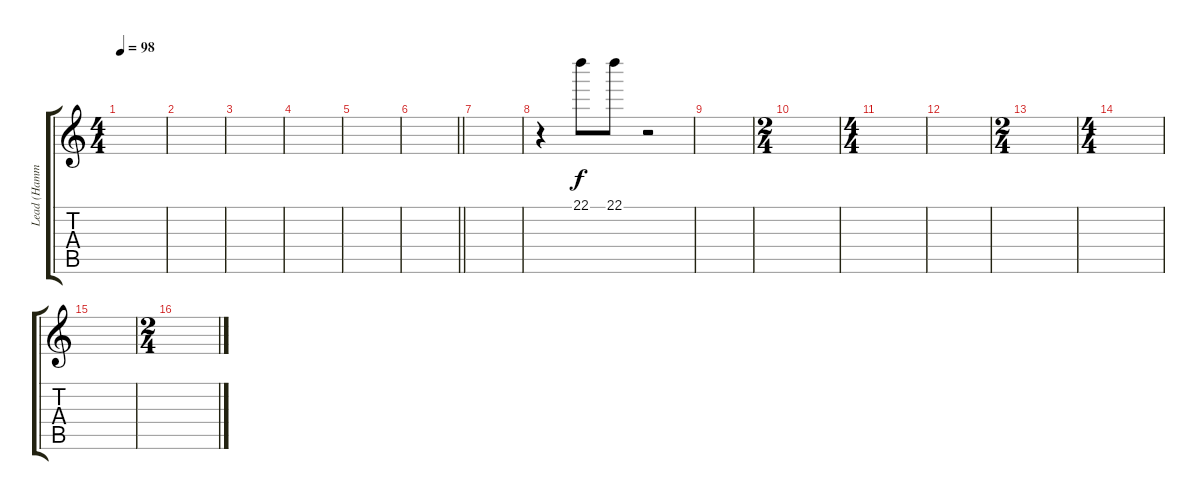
\track ("Lead (Hammet)" "Lead (Hamm") {instrument distortionguitar}
\staff {score tabs}
\tuning (E4 B3 G3 D3 A2 E2) {hide}
\ts (4 4)
\tempo 98
\clef g2
\ks c
|
|
|
|
|
\barLineRight lightlight
|
|
r.4 22.1.8 22.1.8 r.2 |
|
\ts (2 4)
|
\ts (4 4)
|
|
\ts (2 4)
|
\ts (4 4)
|
|
\ts (2 4)
